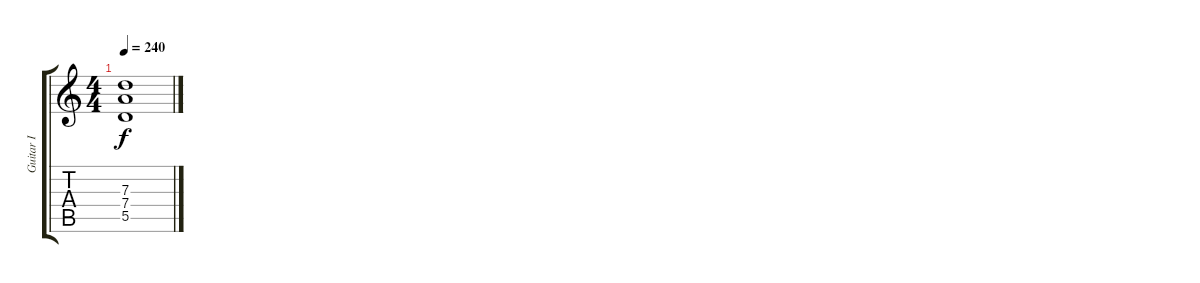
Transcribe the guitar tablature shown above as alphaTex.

\track ("Guitar I" "Guitar I") {instrument overdrivenguitar}
\staff {score tabs}
\tuning (E4 B3 G3 D3 A2 E2) {hide}
\ts (4 4)
\tempo 240
\clef g2
\ks c
(7.3{t} 7.4{t} 5.5{t}).1{dy f}
